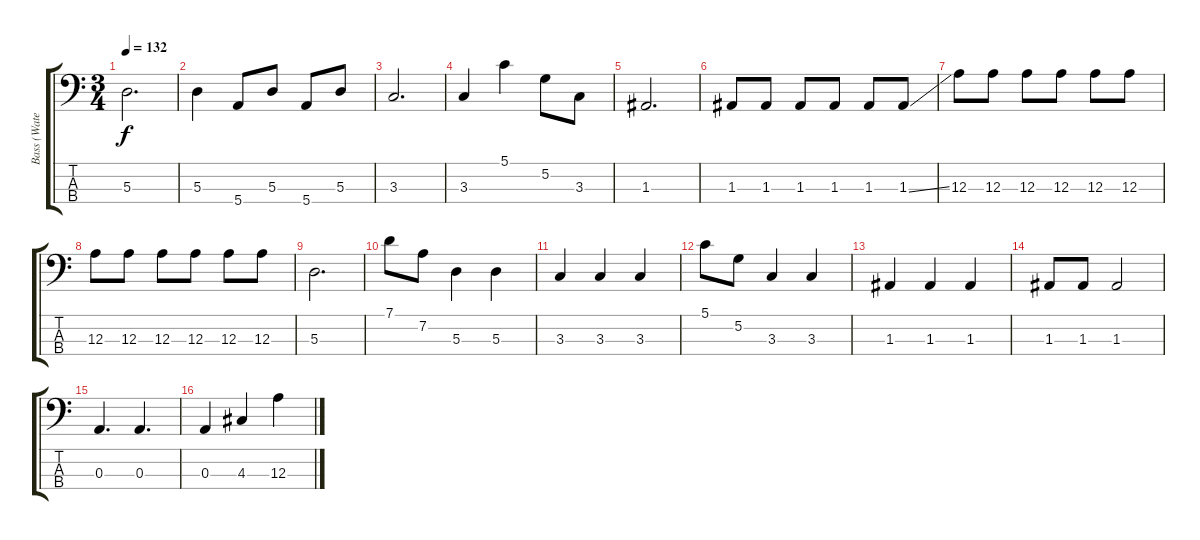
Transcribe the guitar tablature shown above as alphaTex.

\track ("Bass (Waters)" "Bass (Wate") {instrument electricbasspick}
\staff {score tabs}
\tuning (G2 D2 A1 E1) {hide}
\ts (3 4)
\section ("" "")
\tempo 132
\clef f4
\ks c
5.3.2{d dy f} |
5.3.4 5.4.8 5.3.8 5.4.8 5.3.8 |
3.3.2{d} |
3.3.4 5.1.4 5.2.8 3.3.8 |
1.3.2{d} |
1.3.8 1.3.8 1.3.8 1.3.8 1.3.8 1.3{ss}.8 |
12.3.8 12.3.8 12.3.8 12.3.8 12.3.8 12.3.8 |
12.3.8 12.3.8 12.3.8 12.3.8 12.3.8 12.3.8 |
\section ("" "")
5.3.2{d} |
7.1.8 7.2.8 5.3.4 5.3.4 |
3.3.4 3.3.4 3.3.4 |
5.1.8 5.2.8 3.3.4 3.3.4 |
1.3.4 1.3.4 1.3.4 |
1.3.8 1.3.8 1.3.2 |
0.3.4{d} 0.3.4{d} |
0.3.4 4.3.4 12.3.4
